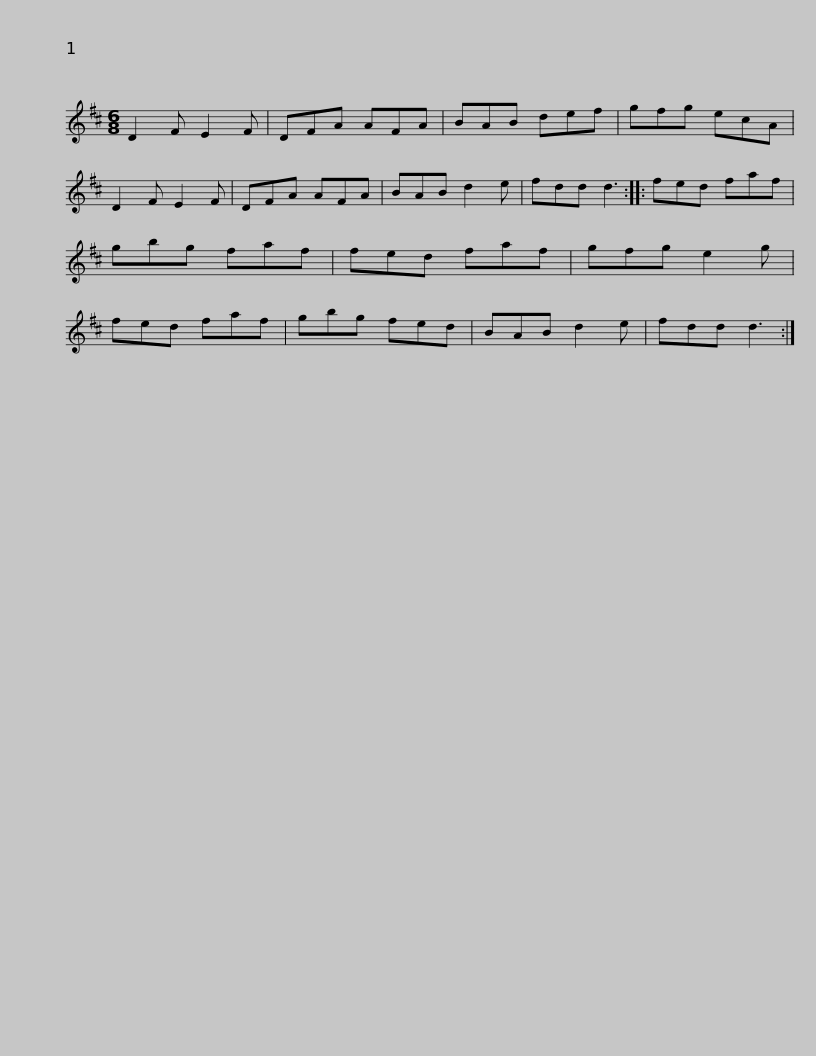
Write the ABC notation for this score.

X:1
L:1/8
M:6/8
I:linebreak $
K:D
V:1 treble
V:1
 D2 F E2 F | DFA AFA | BAB def | gfg ecA | D2 F E2 F | %5
 DFA AFA | BAB d2 e | fdd d3 ::$ fed faf | gbg faf | %10
 fed faf | gfg e2 g | fed faf | gbg fed | BAB d2 e |$ %15
 fdd d3 :| %16
